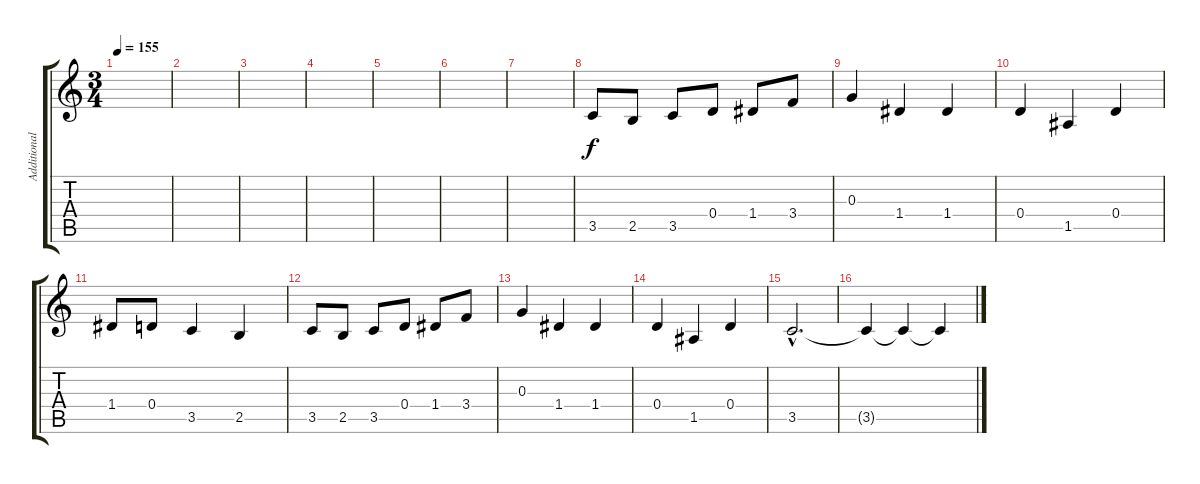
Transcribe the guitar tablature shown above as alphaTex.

\track ("Additional Guitar" "Additional") {instrument distortionguitar}
\staff {score tabs}
\tuning (E4 B3 G3 D3 A2 E2) {hide}
\ts (3 4)
\tempo 155
\clef g2
\ks c
|
|
|
|
|
|
|
3.5.8 2.5.8 3.5.8 0.4.8 1.4.8 3.4.8 |
0.3.4 1.4.4 1.4.4 |
0.4.4 1.5.4 0.4.4 |
1.4.8 0.4.8 3.5.4 2.5.4 |
3.5.8 2.5.8 3.5.8 0.4.8 1.4.8 3.4.8 |
0.3.4 1.4.4 1.4.4 |
0.4.4 1.5.4 0.4.4 |
3.5{hac}.2{d} |
3.5{t}.4{volume 12} 3.5{t}.4{volume 11} 3.5{t}.4{volume 10}
